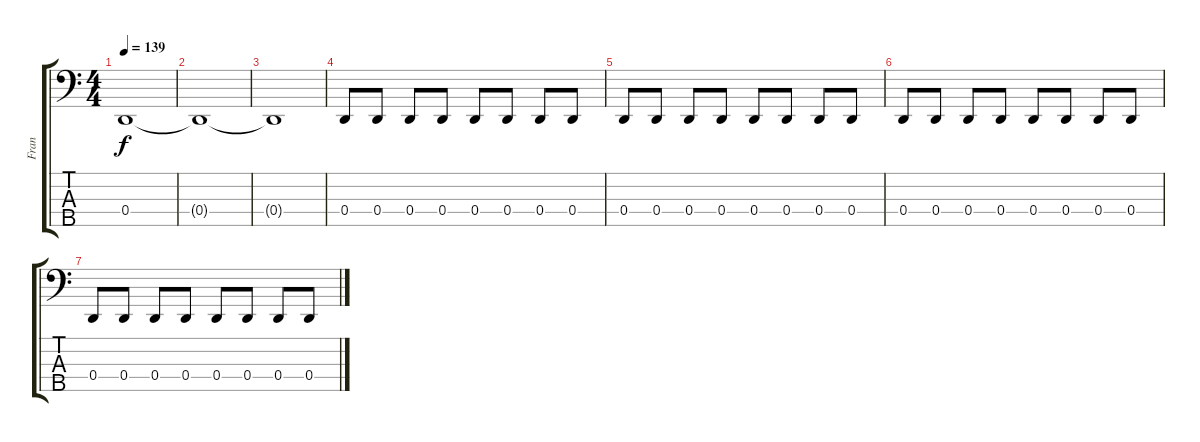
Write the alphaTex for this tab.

\track ("Fran" "Fran") {instrument electricbassfinger}
\staff {score tabs}
\tuning (F2 C2 G1 D1 A0) {hide}
\ts (4 4)
\tempo 139
\clef f4
\ks c
0.4{t}.1{dy f} |
0.4{t}.1 |
0.4{t}.1 |
0.4.8 0.4.8 0.4.8 0.4.8 0.4.8 0.4.8 0.4.8 0.4.8 |
0.4.8 0.4.8 0.4.8 0.4.8 0.4.8 0.4.8 0.4.8 0.4.8 |
0.4.8 0.4.8 0.4.8 0.4.8 0.4.8 0.4.8 0.4.8 0.4.8 |
0.4.8 0.4.8 0.4.8 0.4.8 0.4.8 0.4.8 0.4.8 0.4.8
